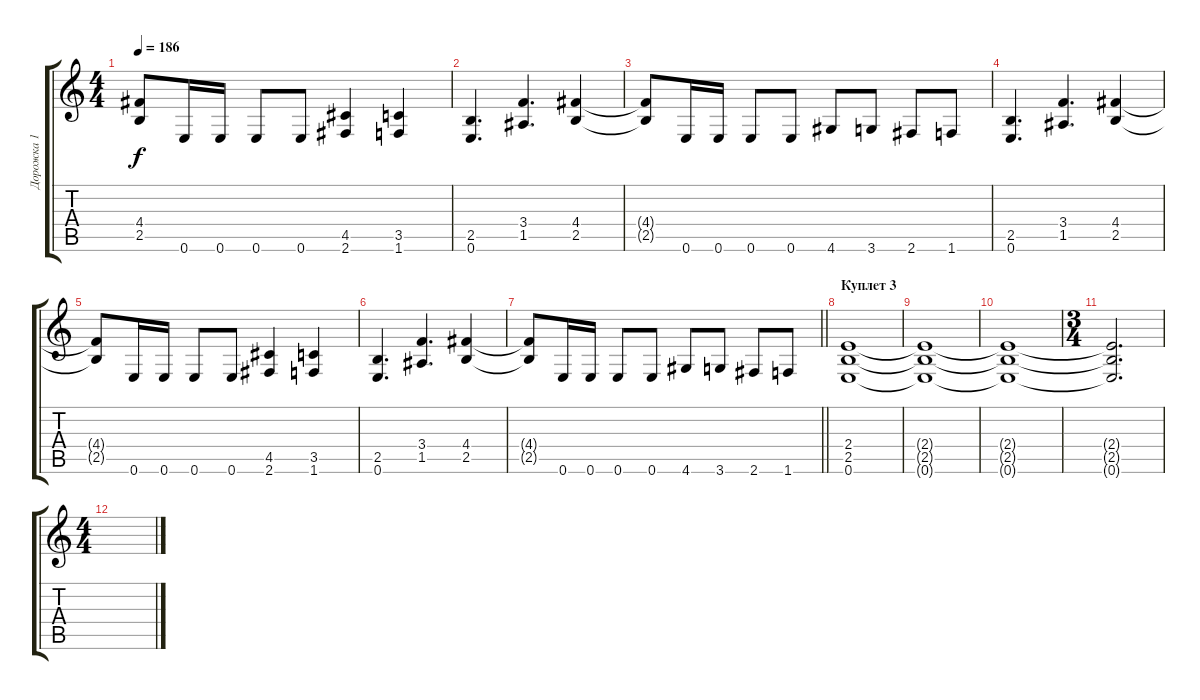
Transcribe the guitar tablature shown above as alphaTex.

\track ("Дорожка 1" "Дорожка 1") {instrument overdrivenguitar}
\staff {score tabs}
\tuning (E4 B3 G3 D3 A2 E2) {hide}
\ts (4 4)
\tempo 186
\clef g2
\ks c
(4.4{t} 2.5{t}).8{dy f} 0.6.16 0.6.16 0.6.8 0.6.8 (4.5 2.6).4 (3.5 1.6).4 |
(2.5 0.6).4{d} (3.4 1.5).4{d} (4.4 2.5).4 |
(4.4{t} 2.5{t}).8 0.6.16 0.6.16 0.6.8 0.6.8 4.6.8 3.6.8 2.6.8 1.6.8 |
(2.5 0.6).4{d} (3.4 1.5).4{d} (4.4 2.5).4 |
(4.4{t} 2.5{t}).8 0.6.16 0.6.16 0.6.8 0.6.8 (4.5 2.6).4 (3.5 1.6).4 |
(2.5 0.6).4{d} (3.4 1.5).4{d} (4.4 2.5).4 |
\barLineRight lightlight
(4.4{t} 2.5{t}).8 0.6.16 0.6.16 0.6.8 0.6.8 4.6.8 3.6.8 2.6.8 1.6.8 |
\section ("" "Куплет 3")
(2.4 2.5 0.6).1 |
(2.4{t} 2.5{t} 0.6{t}).1 |
(2.4{t} 2.5{t} 0.6{t}).1 |
\ts (3 4)
(2.4{t} 2.5{t} 0.6{t}).2{d} |
\ts (4 4)
